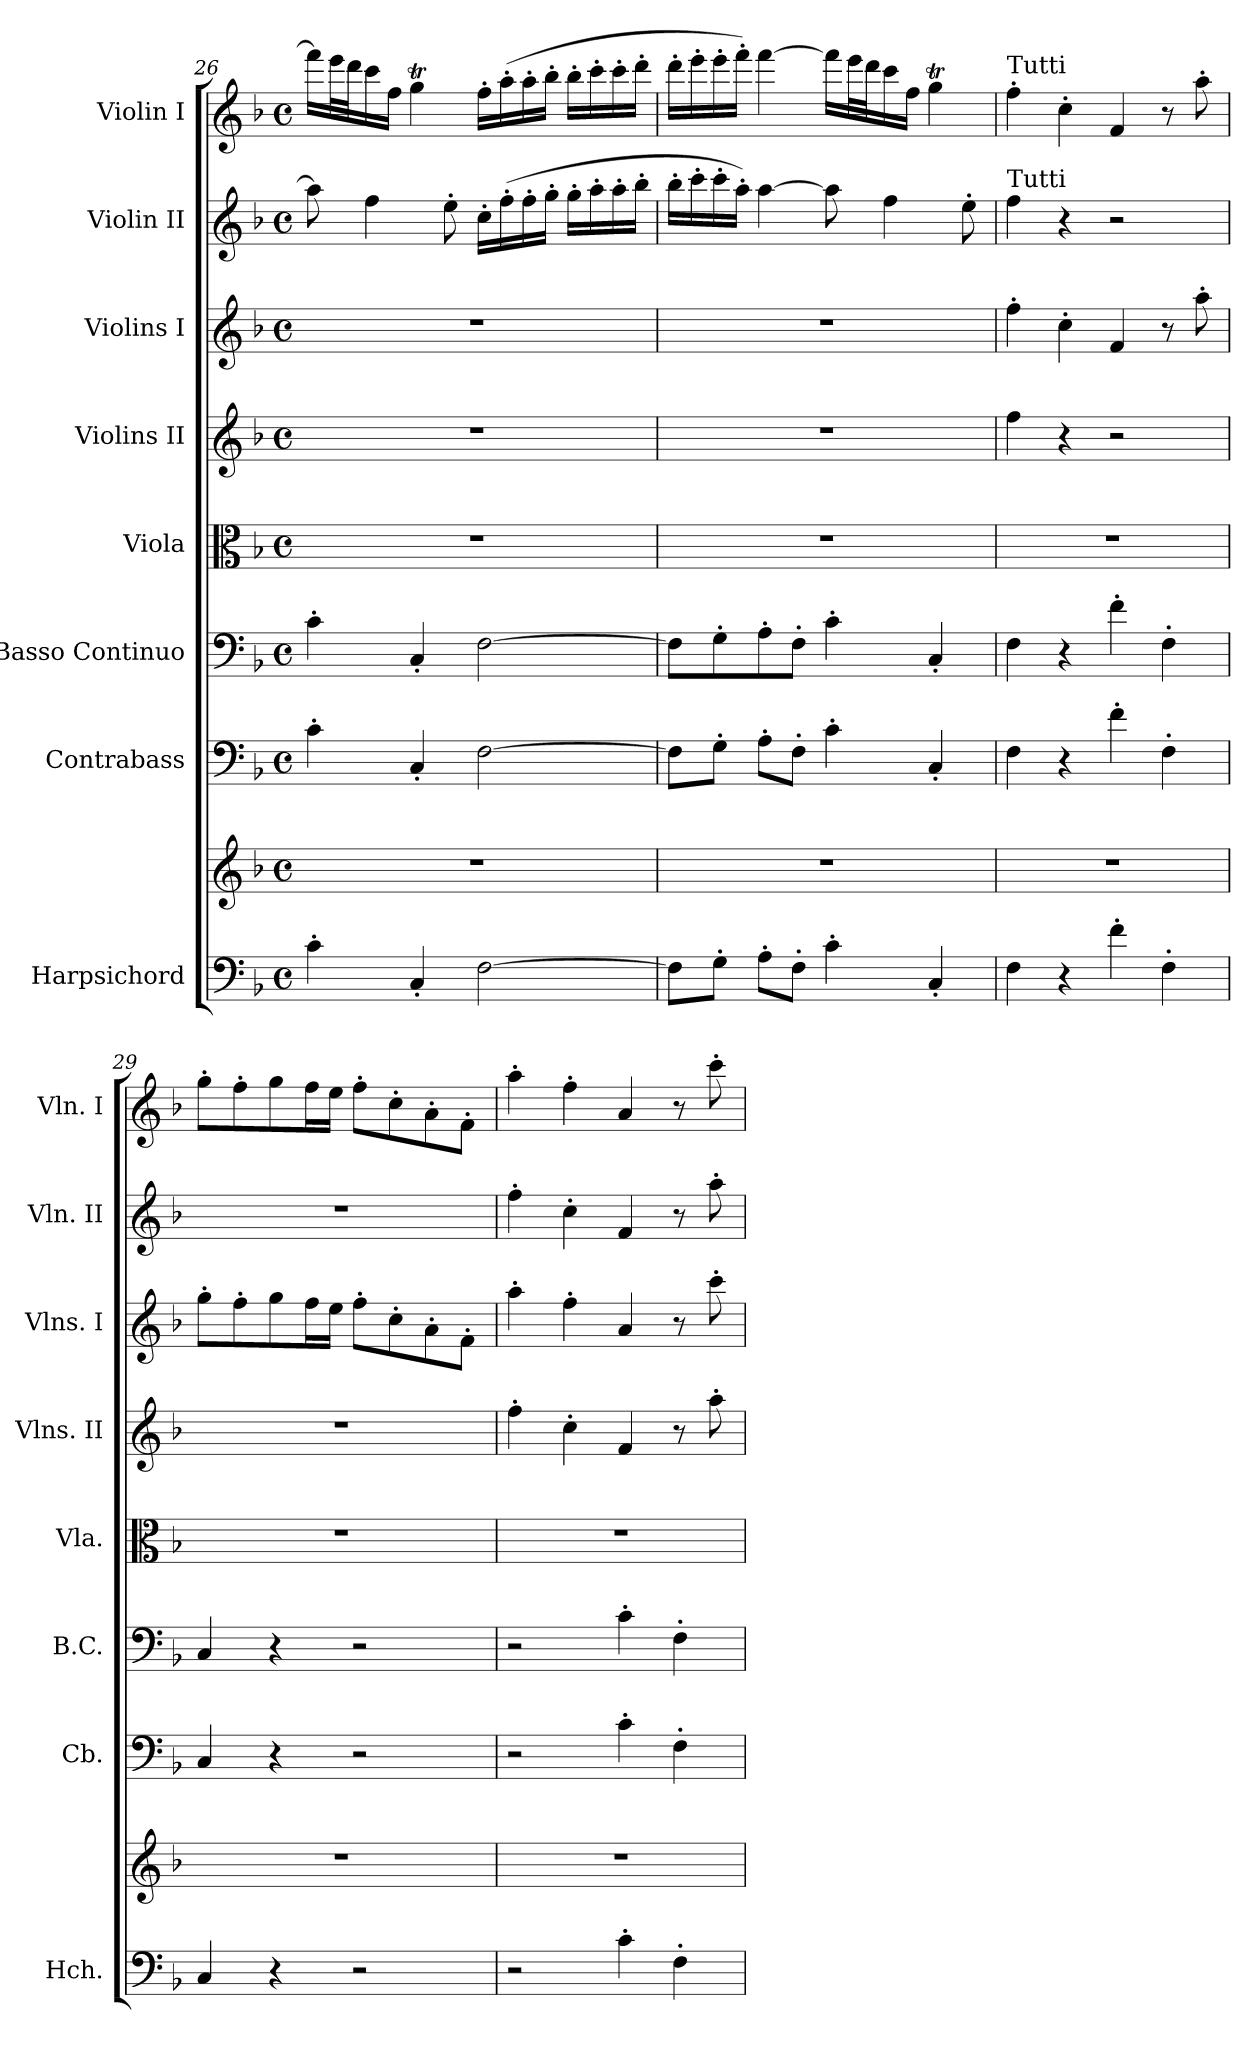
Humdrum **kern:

**kern	**kern	**kern	**kern	**kern	**kern	**kern	**kern	**kern
*part8	*part8	*part7	*part6	*part5	*part4	*part3	*part2	*part1
*staff9	*staff8	*staff7	*staff6	*staff5	*staff4	*staff3	*staff2	*staff1
*I"Harpsichord	*	*I"Contrabass	*I"Basso Continuo	*I"Viola	*I"Violins II	*I"Violins I	*I"Violin II	*I"Violin I
*I'Hch.	*	*I'Cb.	*I'B.C.	*I'Vla.	*I'Vlns. II	*I'Vlns. I	*I'Vln. II	*I'Vln. I
!!LO:LB:g=z
*clefF4	*clefG2	*clefF4	*clefF4	*clefC3	*clefG2	*clefG2	*clefG2	*clefG2
*	*	*ITrd7c12	*	*	*	*	*	*
*k[b-]	*k[b-]	*k[b-]	*k[b-]	*k[b-]	*k[b-]	*k[b-]	*k[b-]	*k[b-]
*M4/4	*M4/4	*M4/4	*M4/4	*M4/4	*M4/4	*M4/4	*M4/4	*M4/4
*met(c)	*met(c)	*met(c)	*met(c)	*met(c)	*met(c)	*met(c)	*met(c)	*met(c)
=26	=26	=26	=26	=26	=26	=26	=26	=26
4c'\	1r	4C'\	4c'\	1r	1r	1r	8aa\]	16fff\LL]
.	.	.	.	.	.	.	.	32eee\L
.	.	.	.	.	.	.	.	32ddd\J
.	.	.	.	.	.	.	4ff\	16ccc\
.	.	.	.	.	.	.	.	16ff\JJ
4C'/	.	4CC'/	4C'/	.	.	.	.	4ggT\
.	.	.	.	.	.	.	8ee'\	.
[2F\	.	[2FF\	[2F\	.	.	.	16cc'\LL	16ff'\LL
.	.	.	.	.	.	.	(>16ff'\	(>16aa'\
.	.	.	.	.	.	.	16ff'\	16aa'\
.	.	.	.	.	.	.	16gg'\JJ	16bb-'\JJ
.	.	.	.	.	.	.	16gg'\LL	16bb-'\LL
.	.	.	.	.	.	.	16aa'\	16ccc'\
.	.	.	.	.	.	.	16aa'\	16ccc'\
.	.	.	.	.	.	.	16bb-'\JJ	16ddd'\JJ
=27	=27	=27	=27	=27	=27	=27	=27	=27
8F\L]	1r	8FF\L]	8F\L]	1r	1r	1r	16bb-'\LL	16ddd'\LL
.	.	.	.	.	.	.	16ccc'\	16eee'\
8G'\J	.	8GG'\J	8G'\	.	.	.	16ccc'\	16eee'\
.	.	.	.	.	.	.	16aa'\JJ)	16fff'\JJ)
8A'\L	.	8AA'\L	8A'\	.	.	.	[4aa\	[4fff\
8F'\J	.	8FF'\J	8F'\J	.	.	.	.	.
4c'\	.	4C'\	4c'\	.	.	.	8aa\]	16fff\LL]
.	.	.	.	.	.	.	.	32eee\L
.	.	.	.	.	.	.	.	32ddd\J
.	.	.	.	.	.	.	4ff\	16ccc\
.	.	.	.	.	.	.	.	16ff\JJ
4C'/	.	4CC'/	4C'/	.	.	.	.	4ggT\
.	.	.	.	.	.	.	8ee'\	.
=28	=28	=28	=28	=28	=28	=28	=28	=28
!	!	!	!	!	!	!	!	!LO:TX:a:t=Tutti
!	!	!	!	!	!	!	!LO:TX:a:t=Tutti	!
4F\	1r	4FF\	4F\	1r	4ff\	4ff'\	4ff\	4ff'\
4r	.	4r	4r	.	4r	4cc'\	4r	4cc'\
4f'\	.	4F'\	4f'\	.	2r	4f/	2r	4f/
4F'\	.	4FF'\	4F'\	.	.	8r	.	8r
.	.	.	.	.	.	8aa'\	.	8aa'\
!!LO:PB:g=z
=29	=29	=29	=29	=29	=29	=29	=29	=29
4C/	1r	4CC/	4C/	1r	1r	8gg'\L	1r	8gg'\L
.	.	.	.	.	.	8ff'\	.	8ff'\
4r	.	4r	4r	.	.	8gg\	.	8gg\
.	.	.	.	.	.	16ff\L	.	16ff\L
.	.	.	.	.	.	16ee\JJ	.	16ee\JJ
2r	.	2r	2r	.	.	8ff'\L	.	8ff'\L
.	.	.	.	.	.	8cc'\	.	8cc'\
.	.	.	.	.	.	8a'\	.	8a'\
.	.	.	.	.	.	8f'\J	.	8f'\J
=30	=30	=30	=30	=30	=30	=30	=30	=30
2r	1r	2r	2r	1r	4ff'\	4aa'\	4ff'\	4aa'\
.	.	.	.	.	4cc'\	4ff'\	4cc'\	4ff'\
4c'\	.	4C'\	4c'\	.	4f/	4a/	4f/	4a/
4F'\	.	4FF'\	4F'\	.	8r	8r	8r	8r
.	.	.	.	.	8aa'\	8ccc'\	8aa'\	8ccc'\
=	=	=	=	=	=	=	=	=
*-	*-	*-	*-	*-	*-	*-	*-	*-
